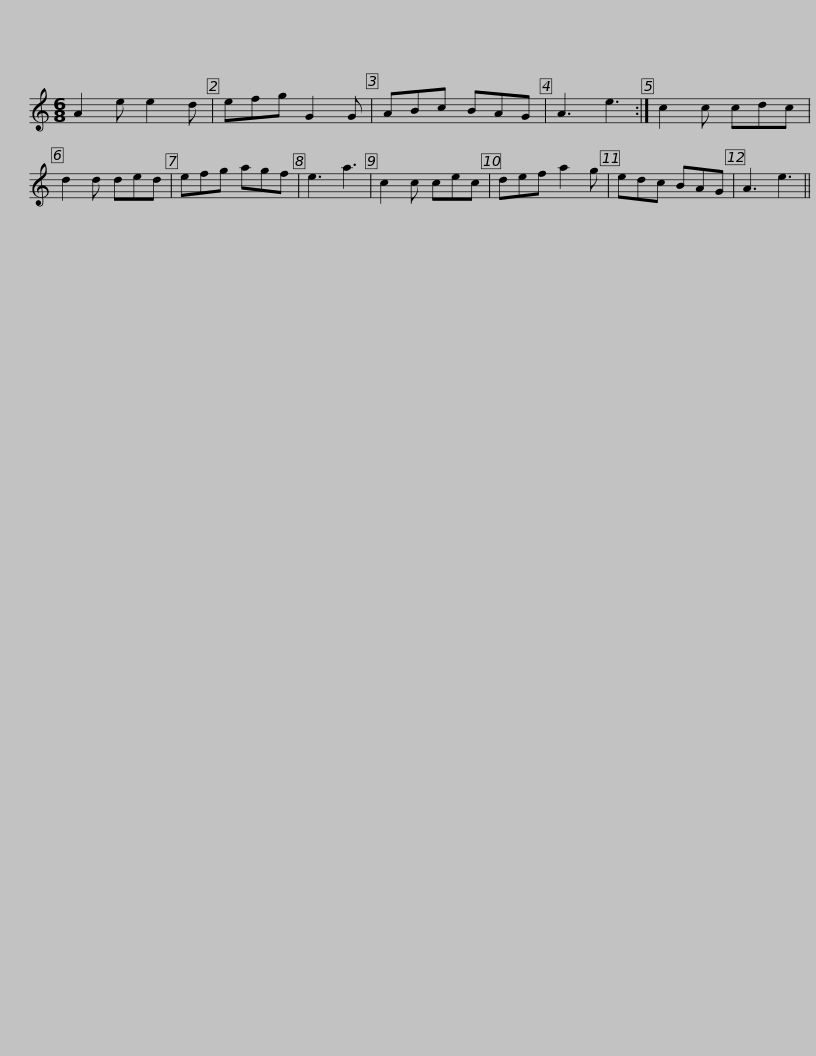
X:1
L:1/8
M:6/8
I:linebreak $
K:C
V:1 treble
V:1
 A2 e e2 d | efg G2 G | ABc BAG | A3 e3 :| c2 c cdc | %5
 d2 d ded | efg agf | e3 a3 | c2 c cec |$ def a2 g | %10
 edc BAG | A3 e3 || %12
